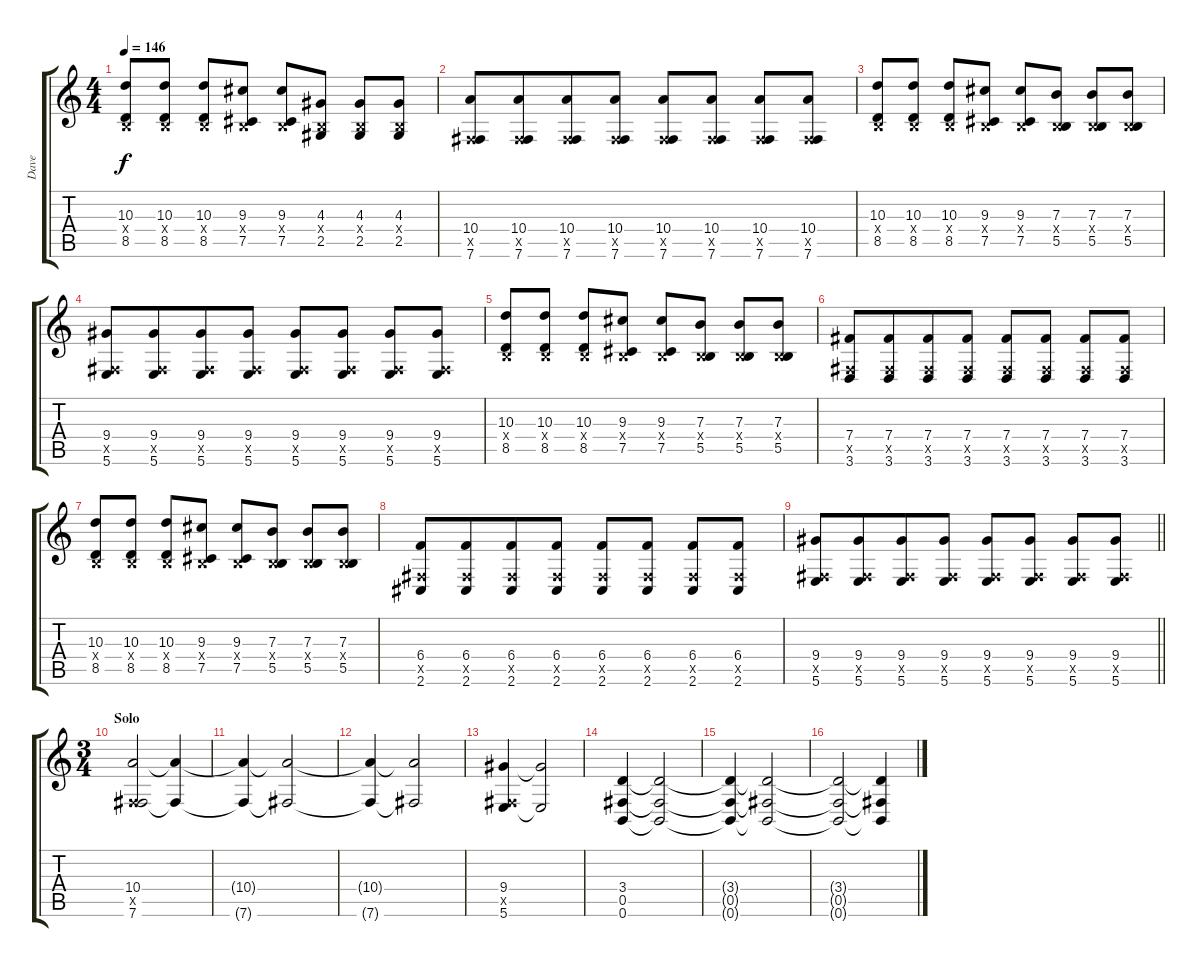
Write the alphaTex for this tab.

\track ("Dave" "Dave") {instrument distortionguitar bank 255}
\staff {score tabs}
\tuning (Db4 Ab3 E3 B2 Gb2 B1) {hide}
\ts (4 4)
\tempo 146
\clef g2
\ks c
(10.3 0.4{x} 8.5).8{dy f beam merge} (10.3 0.4{x} 8.5).8 (10.3 0.4{x} 8.5).8 (9.3 0.4{x} 7.5).8 (9.3 0.4{x} 7.5).8 (4.3 0.4{x} 2.5).8 (4.3 0.4{x} 2.5).8 (4.3 0.4{x} 2.5).8 |
(10.4 0.5{x} 7.6).8{beam merge} (10.4 0.5{x} 7.6).8{beam merge} (10.4 0.5{x} 7.6).8 (10.4 0.5{x} 7.6).8 (10.4 0.5{x} 7.6).8 (10.4 0.5{x} 7.6).8 (10.4 0.5{x} 7.6).8 (10.4 0.5{x} 7.6).8 |
(10.3 0.4{x} 8.5).8{beam merge} (10.3 0.4{x} 8.5).8 (10.3 0.4{x} 8.5).8 (9.3 0.4{x} 7.5).8 (9.3 0.4{x} 7.5).8 (7.3 0.4{x} 5.5).8 (7.3 0.4{x} 5.5).8 (7.3 0.4{x} 5.5).8 |
(9.4 0.5{x} 5.6).8{beam merge} (9.4 0.5{x} 5.6).8{beam merge} (9.4 0.5{x} 5.6).8 (9.4 0.5{x} 5.6).8 (9.4 0.5{x} 5.6).8 (9.4 0.5{x} 5.6).8 (9.4 0.5{x} 5.6).8 (9.4 0.5{x} 5.6).8 |
(10.3 0.4{x} 8.5).8{beam merge} (10.3 0.4{x} 8.5).8 (10.3 0.4{x} 8.5).8 (9.3 0.4{x} 7.5).8 (9.3 0.4{x} 7.5).8 (7.3 0.4{x} 5.5).8 (7.3 0.4{x} 5.5).8 (7.3 0.4{x} 5.5).8 |
(7.4 0.5{x} 3.6).8{beam merge} (7.4 0.5{x} 3.6).8{beam merge} (7.4 0.5{x} 3.6).8 (7.4 0.5{x} 3.6).8 (7.4 0.5{x} 3.6).8 (7.4 0.5{x} 3.6).8 (7.4 0.5{x} 3.6).8 (7.4 0.5{x} 3.6).8 |
(10.3 0.4{x} 8.5).8{beam merge} (10.3 0.4{x} 8.5).8 (10.3 0.4{x} 8.5).8 (9.3 0.4{x} 7.5).8 (9.3 0.4{x} 7.5).8 (7.3 0.4{x} 5.5).8 (7.3 0.4{x} 5.5).8 (7.3 0.4{x} 5.5).8 |
(6.4 0.5{x} 2.6).8{beam merge} (6.4 0.5{x} 2.6).8{beam merge} (6.4 0.5{x} 2.6).8 (6.4 0.5{x} 2.6).8 (6.4 0.5{x} 2.6).8 (6.4 0.5{x} 2.6).8 (6.4 0.5{x} 2.6).8 (6.4 0.5{x} 2.6).8 |
\barLineRight lightlight
(9.4 0.5{x} 5.6).8{beam merge} (9.4 0.5{x} 5.6).8{beam merge} (9.4 0.5{x} 5.6).8 (9.4 0.5{x} 5.6).8 (9.4 0.5{x} 5.6).8 (9.4 0.5{x} 5.6).8 (9.4 0.5{x} 5.6).8 (9.4 0.5{x} 5.6).8 |
\ts (3 4)
\section ("" "Solo")
(10.4 0.5{x} 7.6).2 (10.4{t} 7.6{t}).4 |
(10.4{t} 7.6{t}).4 (10.4{t} 7.6{t}).2 |
(10.4{t} 7.6{t}).4{beam merge} (10.4{t} 7.6{t}).2 |
(9.4 0.5{x} 5.6).4{beam merge} (9.4{t} 5.6{t}).2 |
(3.4 0.5 0.6).4{beam merge} (3.4{t} 0.5{t} 0.6{t}).2 |
(3.4{t} 0.5{t} 0.6{t}).4 (3.4{t} 0.5{t} 0.6{t}).2 |
(3.4{t} 0.5{t} 0.6{t}).2{beam merge} (3.4{t} 0.5{t} 0.6{t}).4
